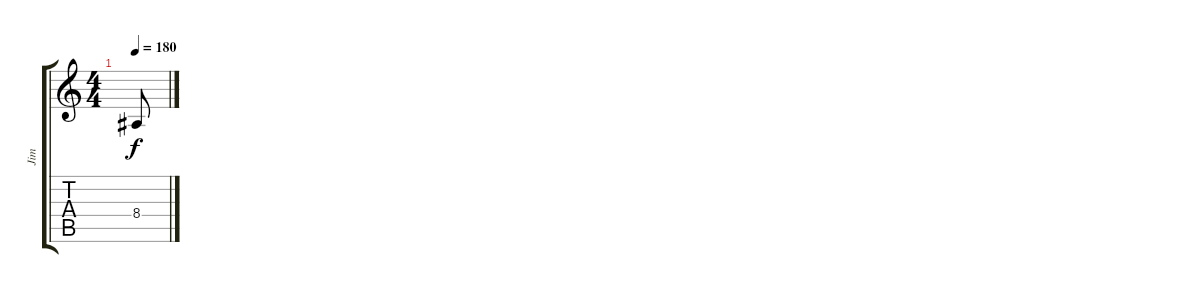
\track ("Jim" "Jim") {instrument trombone}
\staff {score tabs}
\tuning (E4 B3 G3 D3 A2 E2) {hide}
\ts (4 4)
\tempo 180
\clef g2
\ks c
8.4.8{dy f}
